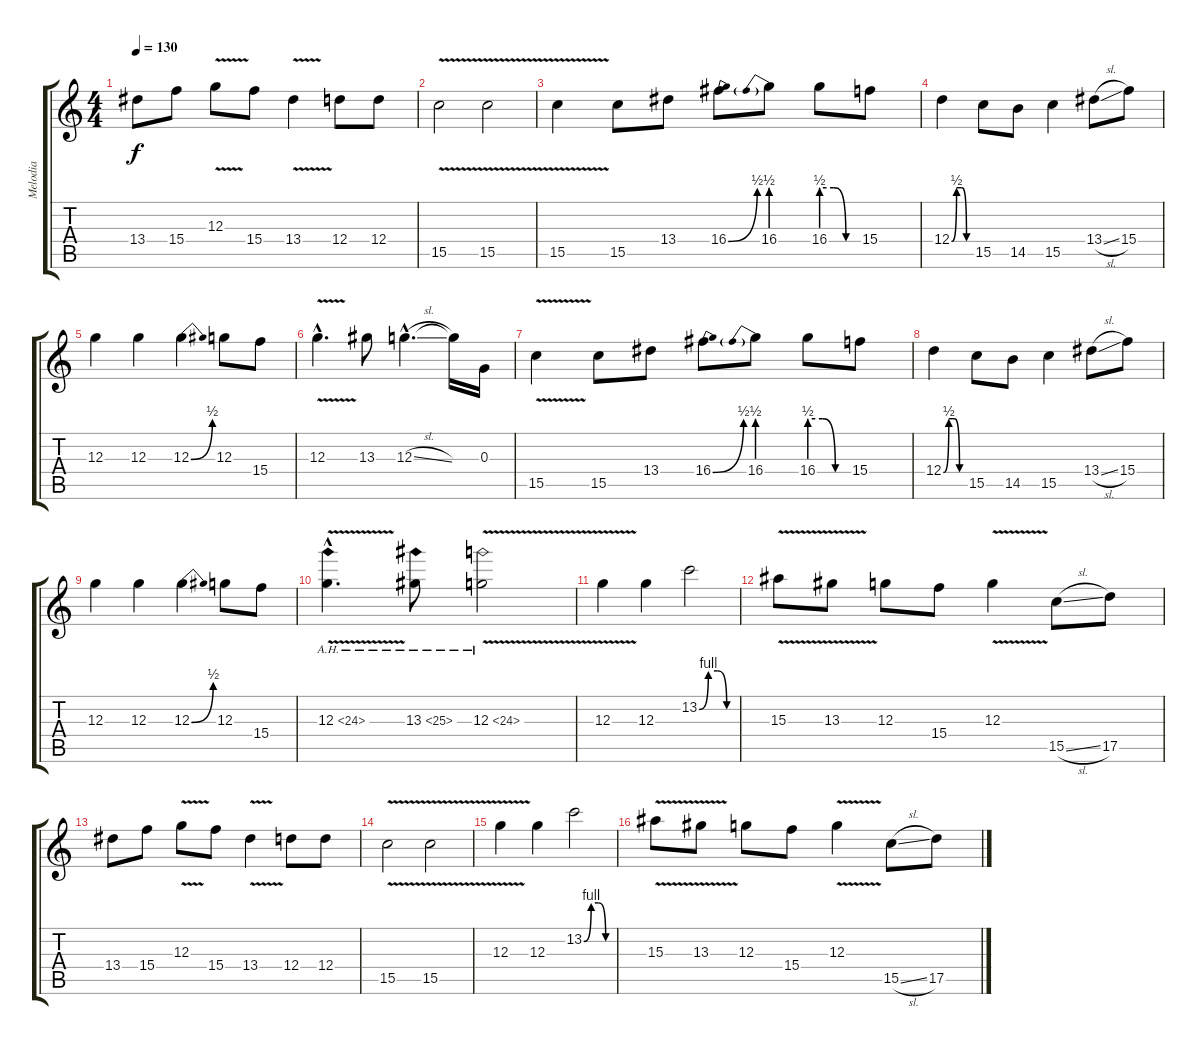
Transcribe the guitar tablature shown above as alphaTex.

\track ("Melodia" "Melodia") {instrument distortionguitar}
\staff {score tabs}
\tuning (E4 B3 G3 D3 A2 E2) {hide}
\ts (4 4)
\tempo 130
\clef g2
\ks c
13.4.8{dy f} 15.4.8 12.3{v}.8 15.4.8 13.4{v}.4 12.4.8 12.4.8 |
15.5{v}.2 15.5{v}.2 |
15.5{v}.4 15.5.8 13.4.8 16.4{be (bend 0 0 60 2)}.8 16.4{be (prebend 0 2 60 2)}.8 16.4{be (custom 0 2 20 2 40 0 60 0)}.8 15.4.8 |
12.4{be (custom 0 0 15 2 30 2 45 0 60 0)}.4 15.5.8 14.5.8 15.5.4 13.4{sl}.8 15.4.8 |
12.3.4 12.3.4 12.3{be (bend 0 0 60 2)}.4 12.3.8 15.4.8 |
12.3{v hac}.4{d} 13.3.8 12.3{sl hac}.4{d} 12.3{t}.16 0.3.16 |
15.5{v}.4 15.5.8 13.4.8 16.4{be (bend 0 0 60 2)}.8 16.4{be (prebend 0 2 60 2)}.8 16.4{be (custom 0 2 20 2 40 0 60 0)}.8 15.4.8 |
12.4{be (custom 0 0 15 2 30 2 45 0 60 0)}.4 15.5.8 14.5.8 15.5.4 13.4{sl}.8 15.4.8 |
12.3.4 12.3.4 12.3{be (bend 0 0 60 2)}.4 12.3.8 15.4.8 |
12.3{ah 12 v hac}.4{d} 13.3{ah 12}.8 12.3{ah 12 v}.2 |
12.3{v}.4 12.3.4 13.2{be (custom 0 0 15 4 30 4 45 0 60 0)}.2 |
15.3{v}.8 13.3{v}.8 12.3.8 15.4.8 12.3{v}.4 15.5{sl}.8 17.5.8 |
13.4.8 15.4.8 12.3{v}.8 15.4.8 13.4{v}.4 12.4.8 12.4.8 |
15.5{v}.2 15.5{v}.2 |
12.3{v}.4 12.3.4 13.2{be (custom 0 0 15 4 30 4 45 0 60 0)}.2 |
15.3{v}.8 13.3{v}.8 12.3.8 15.4.8 12.3{v}.4 15.5{sl}.8 17.5.8
